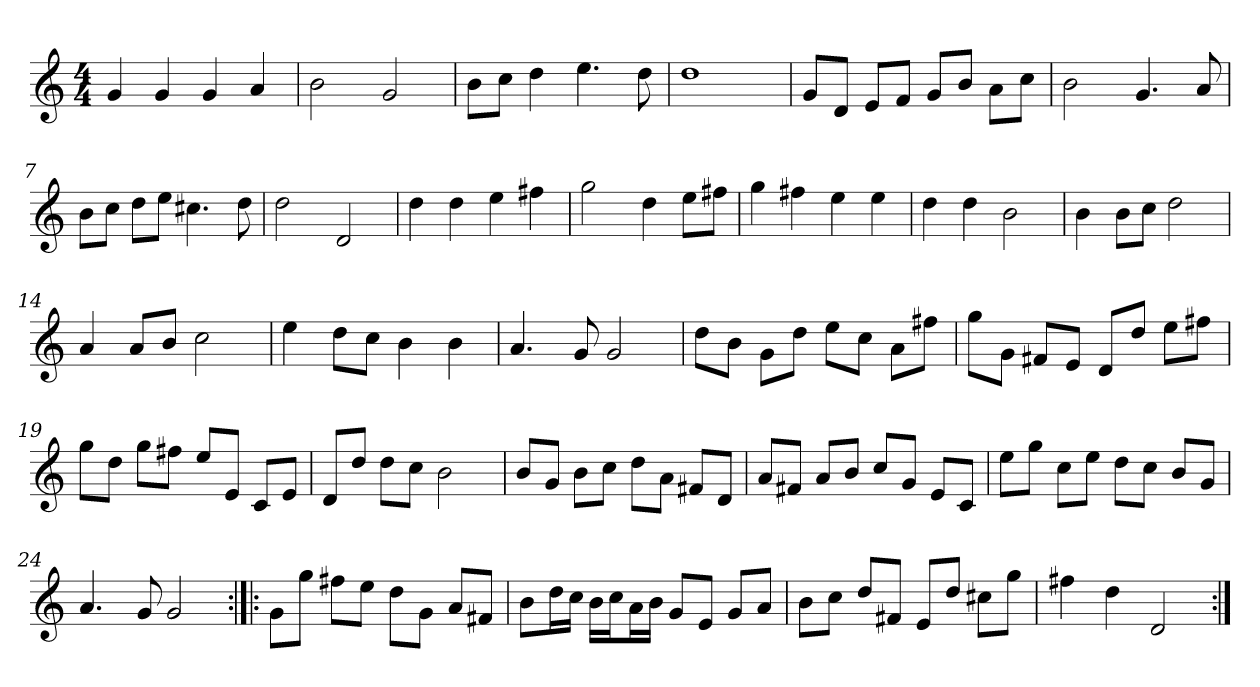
**kern
*part1
*staff1
*clefG2
*k[]
*D:dor
*M4/4
*MM120
=1
4g
4g
4g
4a
=2
2b
2g
=3
8b\L
8cc\J
4dd
4.ee
8dd
=4
1dd
=5
8g/L
8d/J
8e/L
8f/J
8g/L
8b/J
8a\L
8cc\J
=6
2b
4.g
8a
=7
8b\L
8cc\J
8dd\L
8ee\J
4.cc#X
8dd
=8
2dd
2d
=9
4dd
4dd
4ee
4ff#X
=10
2gg
4dd
8ee\L
8ff#X\J
=11
4gg
4ff#X
4ee
4ee
=12
4dd
4dd
2b
=13
4b
8b\L
8cc\J
2dd
=14
4a
8a/L
8b/J
2cc
=15
4ee
8dd\L
8cc\J
4b
4b
=16
4.a
8g
2g
=17
8dd\L
8b\J
8g\L
8dd\J
8ee\L
8cc\J
8a\L
8ff#X\J
=18
8gg\L
8g\J
8f#X/L
8e/J
8d/L
8dd/J
8ee\L
8ff#X\J
=19
8gg\L
8dd\J
8gg\L
8ff#X\J
8ee/L
8e/J
8c/L
8e/J
=20
8d/L
8dd/J
8dd\L
8cc\J
2b
=21
8b/L
8g/J
8b\L
8cc\J
8dd\L
8a\J
8f#X/L
8d/J
=22
8a/L
8f#X/J
8a/L
8b/J
8cc/L
8g/J
8e/L
8c/J
=23
8ee\L
8gg\J
8cc\L
8ee\J
8dd\L
8cc\J
8b/L
8g/J
=24
4.a
8g
2g
=25:|!|:
8g\L
8gg\J
8ff#X\L
8ee\J
8dd\L
8g\J
8a/L
8f#X/J
=26
8b\L
16dd\L
16cc\JJ
16b\LL
16cc\J
16a\L
16b\JJ
8g/L
8e/J
8g/L
8a/J
=27
8b\L
8cc\J
8dd/L
8f#X/J
8e/L
8dd/J
8cc#X\L
8gg\J
=28
4ff#X
4dd
2d
=:|!
*-
